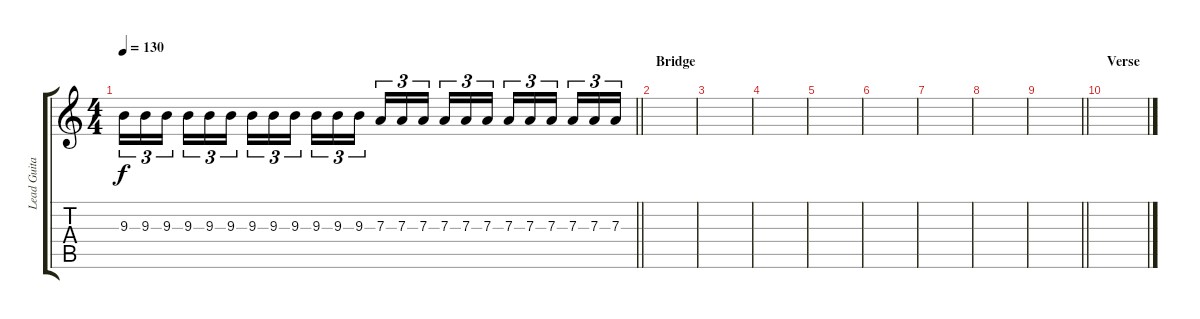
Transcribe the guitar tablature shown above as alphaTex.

\track ("Lead Guitar" "Lead Guita") {instrument distortionguitar}
\staff {score tabs}
\tuning (B3 Gb3 D3 A2 E2 B1) {hide}
\ts (4 4)
\tempo 130
\clef g2
\barLineRight lightlight
\ks c
9.3.16{tu (3 2) dy f} 9.3.16{tu (3 2)} 9.3.16{tu (3 2) beam splitsecondary} 9.3.16{tu (3 2)} 9.3.16{tu (3 2)} 9.3.16{tu (3 2)} 9.3.16{tu (3 2)} 9.3.16{tu (3 2)} 9.3.16{tu (3 2) beam splitsecondary} 9.3.16{tu (3 2)} 9.3.16{tu (3 2)} 9.3.16{tu (3 2)} 7.3.16{tu (3 2)} 7.3.16{tu (3 2)} 7.3.16{tu (3 2) beam splitsecondary} 7.3.16{tu (3 2)} 7.3.16{tu (3 2)} 7.3.16{tu (3 2)} 7.3.16{tu (3 2)} 7.3.16{tu (3 2)} 7.3.16{tu (3 2) beam splitsecondary} 7.3.16{tu (3 2)} 7.3.16{tu (3 2)} 7.3.16{tu (3 2)} |
\section ("" "Bridge")
|
|
|
|
|
|
|
\barLineRight lightlight
|
\section ("" "Verse")
